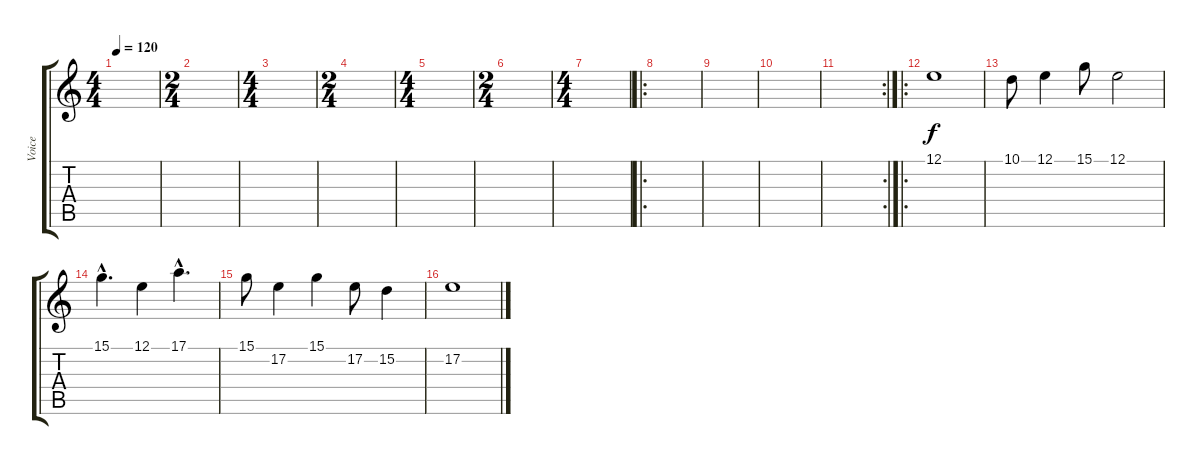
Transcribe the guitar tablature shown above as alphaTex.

\track ("Voice" "Voice") {instrument tuba}
\staff {score tabs}
\tuning (E4 B3 G3 D3 A2 E2) {hide}
\ts (4 4)
\tempo 120
\clef g2
\ks c
|
\ts (2 4)
|
\ts (4 4)
|
\ts (2 4)
|
\ts (4 4)
|
\ts (2 4)
|
\ts (4 4)
|
\ro
|
|
|
\rc 2
|
\ro
12.1.1 |
10.1.8 12.1.4 15.1.8 12.1.2 |
15.1{hac}.4{d} 12.1.4 17.1{hac}.4{d} |
15.1.8 17.2.4 15.1.4 17.2.8 15.2.4 |
17.2.1
